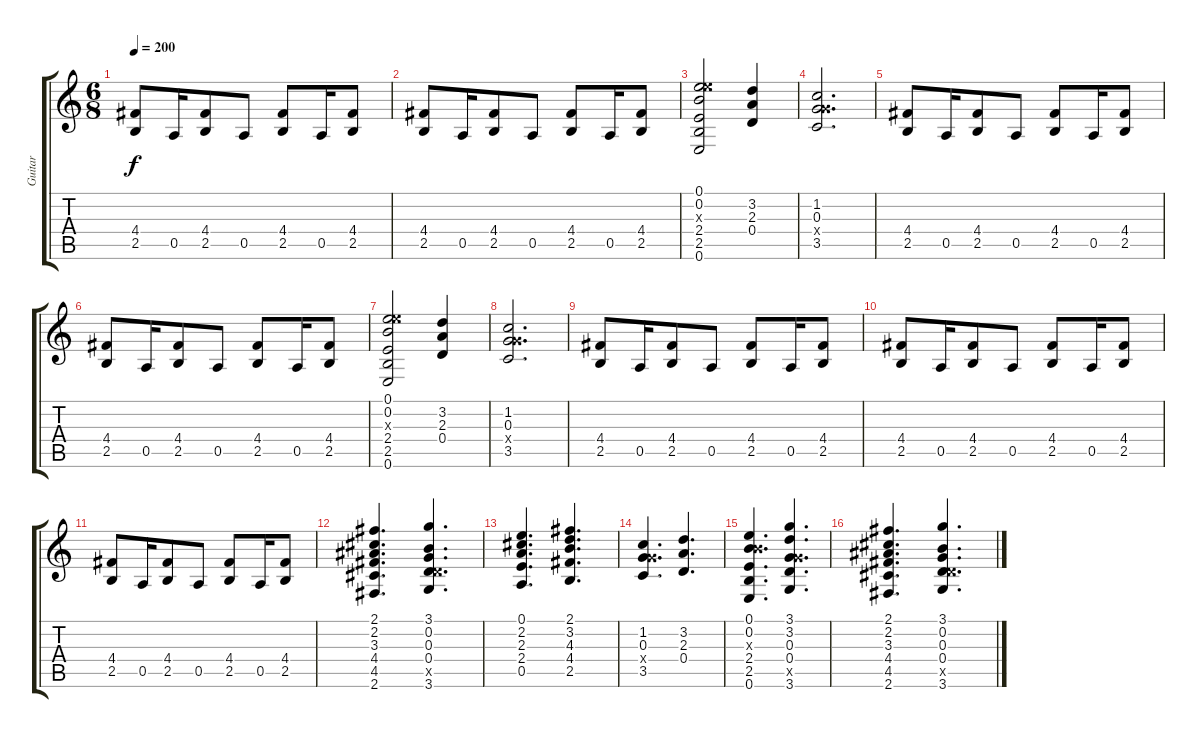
\track ("Guitar" "Guitar") {instrument distortionguitar}
\staff {score tabs}
\tuning (E4 B3 G3 D3 A2 E2) {hide}
\ts (6 8)
\tempo 200
\clef g2
\ks c
(4.4 2.5).8{dy f} 0.5.16 (4.4 2.5).8 0.5.8 (4.4 2.5).8 0.5.16 (4.4 2.5).8 |
(4.4 2.5).8 0.5.16 (4.4 2.5).8 0.5.8 (4.4 2.5).8 0.5.16 (4.4 2.5).8 |
(0.1 0.2 9.3{x} 2.4 2.5 0.6).2 (3.2 2.3 0.4).4 |
(1.2 0.3 5.4{x} 3.5).2{d} |
(4.4 2.5).8 0.5.16 (4.4 2.5).8 0.5.8 (4.4 2.5).8 0.5.16 (4.4 2.5).8 |
(4.4 2.5).8 0.5.16 (4.4 2.5).8 0.5.8 (4.4 2.5).8 0.5.16 (4.4 2.5).8 |
(0.1 0.2 9.3{x} 2.4 2.5 0.6).2 (3.2 2.3 0.4).4 |
(1.2 0.3 5.4{x} 3.5).2{d} |
(4.4 2.5).8 0.5.16 (4.4 2.5).8 0.5.8 (4.4 2.5).8 0.5.16 (4.4 2.5).8 |
(4.4 2.5).8 0.5.16 (4.4 2.5).8 0.5.8 (4.4 2.5).8 0.5.16 (4.4 2.5).8 |
(4.4 2.5).8 0.5.16 (4.4 2.5).8 0.5.8 (4.4 2.5).8 0.5.16 (4.4 2.5).8 |
(2.1 2.2 3.3 4.4 4.5 2.6).4{d} (3.1 0.2 0.3 0.4 5.5{x} 3.6).4{d} |
(0.1 2.2 2.3 2.4 0.5).4{d} (2.1 3.2 4.3 4.4 2.5).4{d} |
(1.2 0.3 5.4{x} 3.5).4{d} (3.2 2.3 0.4).4{d} |
(0.1 0.2 4.3{x} 2.4 2.5 0.6).4{d} (3.1 3.2 0.3 0.4 10.5{x} 3.6).4{d} |
(2.1 2.2 3.3 4.4 4.5 2.6).4{d} (3.1 0.2 0.3 0.4 5.5{x} 3.6).4{d}
